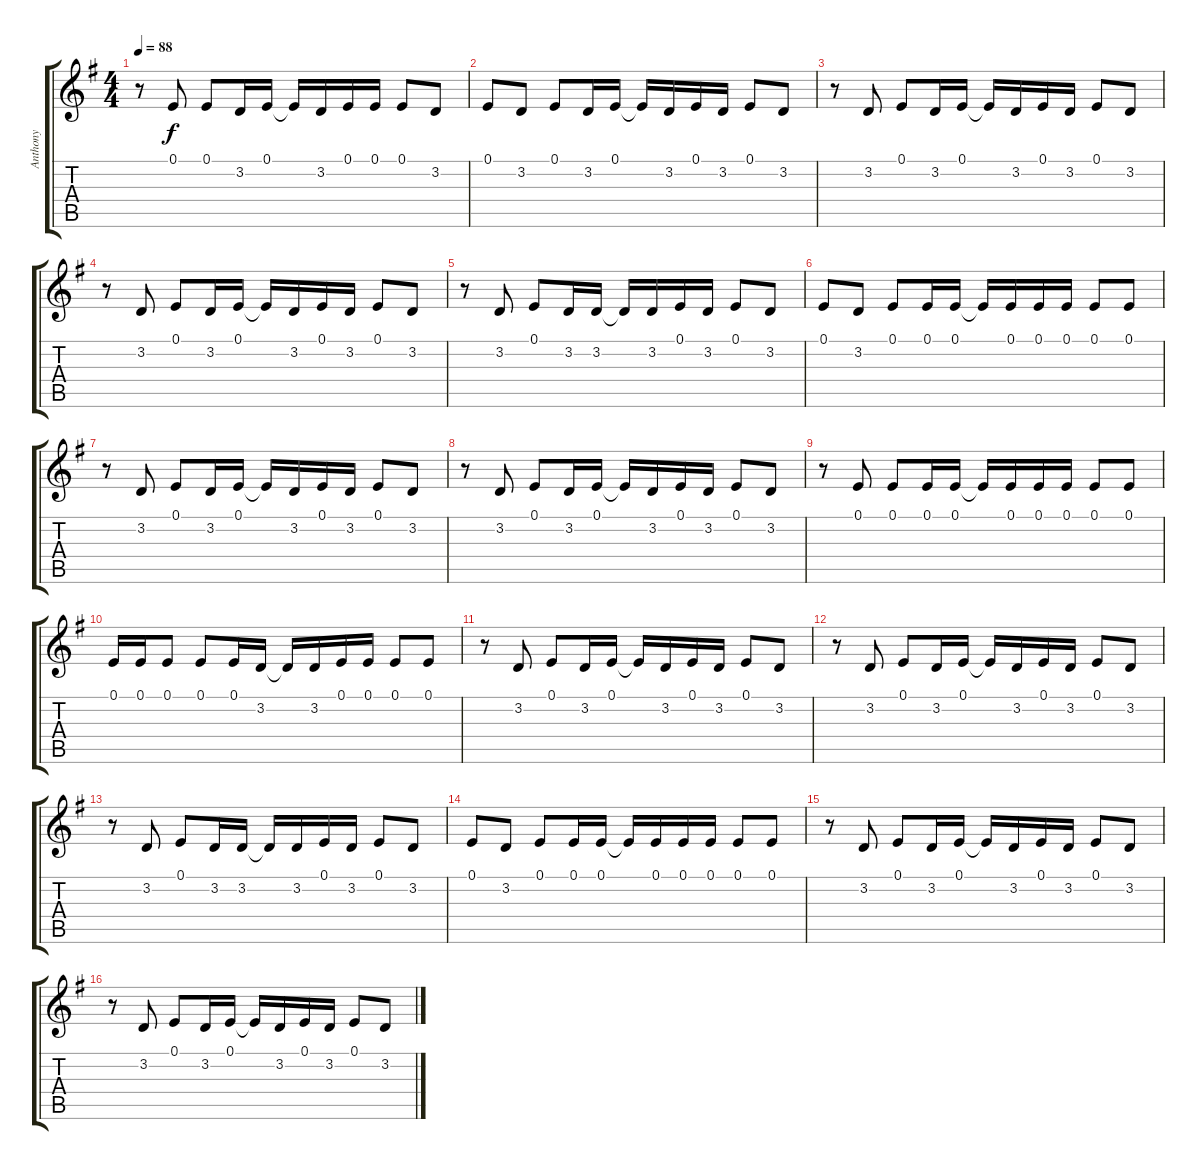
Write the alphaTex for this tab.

\track ("Anthony" "Anthony") {instrument clarinet}
\staff {score tabs}
\tuning (E4 B3 G3 D3 A2 E2) {hide}
\ts (4 4)
\tempo 88
\clef g2
\ks g
r.8{dy f} 0.1.8 0.1.8 3.2.16 0.1.16 0.1{t}.16 3.2.16 0.1.16 0.1.16 0.1.8 3.2.8 |
0.1.8 3.2.8 0.1.8 3.2.16 0.1.16 0.1{t}.16 3.2.16 0.1.16 3.2.16 0.1.8 3.2.8 |
r.8 3.2.8 0.1.8 3.2.16 0.1.16 0.1{t}.16 3.2.16 0.1.16 3.2.16 0.1.8 3.2.8 |
r.8 3.2.8 0.1.8 3.2.16 0.1.16 0.1{t}.16 3.2.16 0.1.16 3.2.16 0.1.8 3.2.8 |
r.8 3.2.8 0.1.8 3.2.16 3.2.16 3.2{t}.16 3.2.16 0.1.16 3.2.16 0.1.8 3.2.8 |
0.1.8 3.2.8 0.1.8 0.1.16 0.1.16 0.1{t}.16 0.1.16 0.1.16 0.1.16 0.1.8 0.1.8 |
r.8 3.2.8 0.1.8 3.2.16 0.1.16 0.1{t}.16 3.2.16 0.1.16 3.2.16 0.1.8 3.2.8 |
r.8 3.2.8 0.1.8 3.2.16 0.1.16 0.1{t}.16 3.2.16 0.1.16 3.2.16 0.1.8 3.2.8 |
r.8 0.1.8 0.1.8 0.1.16 0.1.16 0.1{t}.16 0.1.16 0.1.16 0.1.16 0.1.8 0.1.8 |
0.1.16 0.1.16 0.1.8 0.1.8 0.1.16 3.2.16 3.2{t}.16 3.2.16 0.1.16 0.1.16 0.1.8 0.1.8 |
r.8 3.2.8 0.1.8 3.2.16 0.1.16 0.1{t}.16 3.2.16 0.1.16 3.2.16 0.1.8 3.2.8 |
r.8 3.2.8 0.1.8 3.2.16 0.1.16 0.1{t}.16 3.2.16 0.1.16 3.2.16 0.1.8 3.2.8 |
r.8 3.2.8 0.1.8 3.2.16 3.2.16 3.2{t}.16 3.2.16 0.1.16 3.2.16 0.1.8 3.2.8 |
0.1.8 3.2.8 0.1.8 0.1.16 0.1.16 0.1{t}.16 0.1.16 0.1.16 0.1.16 0.1.8 0.1.8 |
r.8 3.2.8 0.1.8 3.2.16 0.1.16 0.1{t}.16 3.2.16 0.1.16 3.2.16 0.1.8 3.2.8 |
r.8 3.2.8 0.1.8 3.2.16 0.1.16 0.1{t}.16 3.2.16 0.1.16 3.2.16 0.1.8 3.2.8
